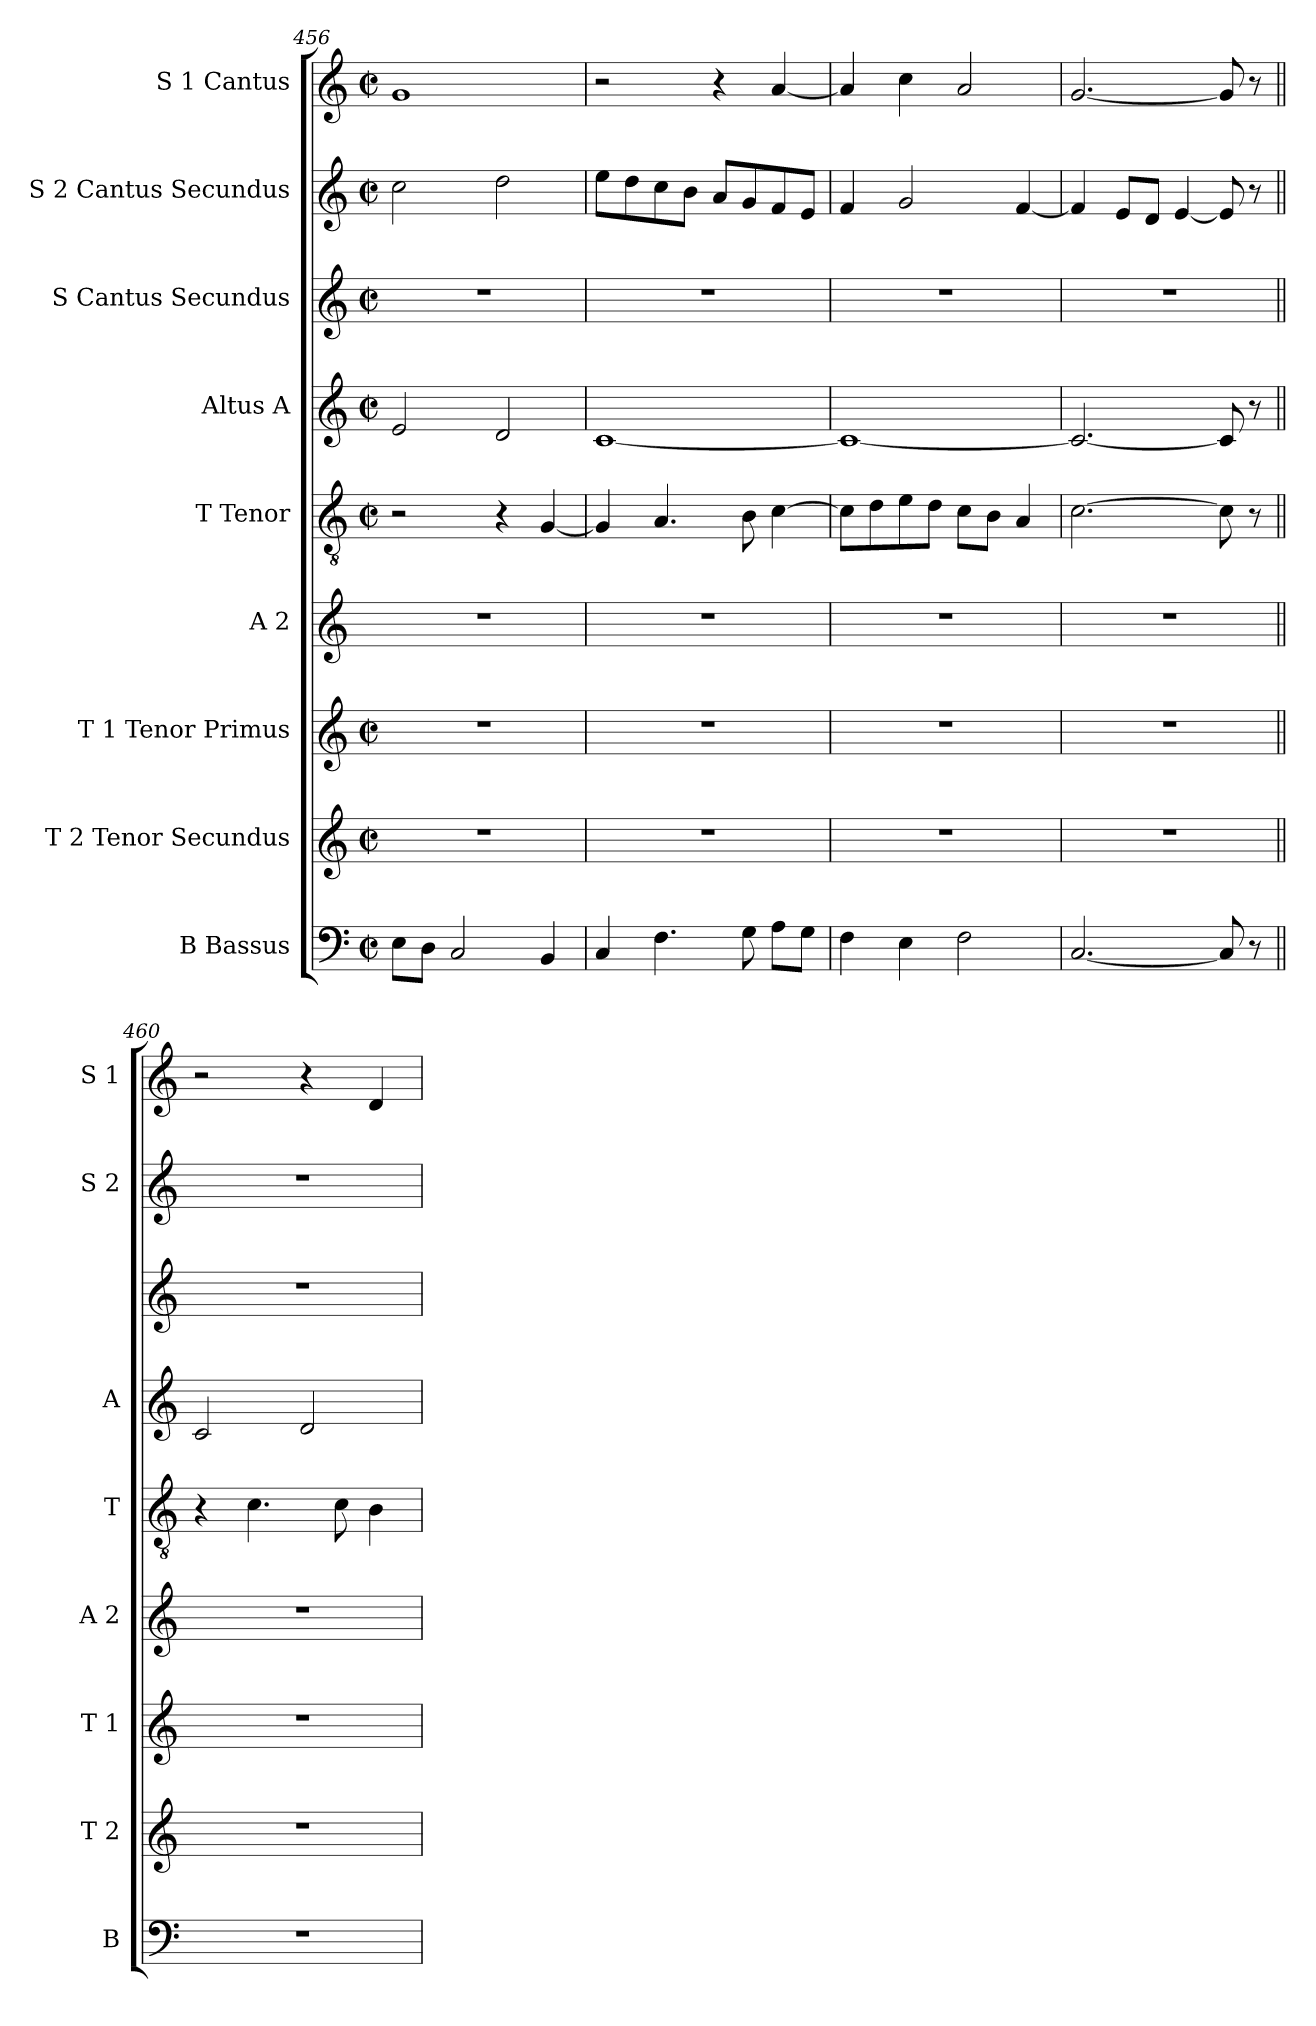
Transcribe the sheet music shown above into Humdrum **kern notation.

**kern	**kern	**kern	**kern	**kern	**kern	**kern	**kern	**kern
*part9	*part8	*part7	*part6	*part5	*part4	*part3	*part2	*part1
*staff9	*staff8	*staff7	*staff6	*staff5	*staff4	*staff3	*staff2	*staff1
*I"B Bassus	*I"T 2 Tenor Secundus	*I"T 1 Tenor Primus	*I"A 2	*I"T Tenor	*I"Altus A	*I"S Cantus Secundus	*I"S 2 Cantus Secundus	*I"S 1 Cantus
*I'B	*I'T 2	*I'T 1	*I'A 2	*I'T	*I'A	*	*I'S 2	*I'S 1
!!LO:PB:g=z
*clefF4	*clefG2	*clefG2	*clefG2	*clefGv2	*clefG2	*clefG2	*clefG2	*clefG2
*k[]	*k[]	*k[]	*k[]	*k[]	*k[]	*k[]	*k[]	*k[]
*C:	*C:	*C:	*C:	*C:	*C:	*C:	*C:	*C:
*M2/2	*M2/2	*M2/2	*	*M2/2	*M2/2	*M2/2	*M2/2	*M2/2
*met(c|)	*met(c|)	*met(c|)	*	*met(c|)	*met(c|)	*met(c|)	*met(c|)	*met(c|)
=456	=456	=456	=456	=456	=456	=456	=456	=456
8E\L	1r	1r	1r	2r	2e/	1r	2cc\	1g
8D\J	.	.	.	.	.	.	.	.
2C/	.	.	.	.	.	.	.	.
.	.	.	.	4r	2d/	.	2dd\	.
4BB/	.	.	.	[<4G/	.	.	.	.
=457	=457	=457	=457	=457	=457	=457	=457	=457
4C/	1r	1r	1r	4G/]	[<1c	1r	8ee\L	2r
.	.	.	.	.	.	.	8dd\	.
4.F\	.	.	.	4.A/	.	.	8cc\	.
.	.	.	.	.	.	.	8b\J	.
.	.	.	.	.	.	.	8a/L	4r
8G\	.	.	.	8B\	.	.	8g/	.
8A\L	.	.	.	[>4c\	.	.	8f/	[<4a/
8G\J	.	.	.	.	.	.	8e/J	.
=458	=458	=458	=458	=458	=458	=458	=458	=458
4F\	1r	1r	1r	8c\L]	1c_	1r	4f/	4a/]
.	.	.	.	8d\	.	.	.	.
4E\	.	.	.	8e\	.	.	2g/	4cc\
.	.	.	.	8d\J	.	.	.	.
2F\	.	.	.	8c\L	.	.	.	2a/
.	.	.	.	8B\J	.	.	.	.
.	.	.	.	4A/	.	.	[<4f/	.
=459	=459	=459	=459	=459	=459	=459	=459	=459
[<2.C/	1r	1r	1r	[>2.c\	2.c/_	1r	4f/]	[<2.g/
.	.	.	.	.	.	.	8e/L	.
.	.	.	.	.	.	.	8d/J	.
.	.	.	.	.	.	.	[<4e/	.
8C/]	.	.	.	8c\]	8c/]	.	8e/]	8g/]
8r	.	.	.	8r	8r	.	8r	8r
=460||	=460||	=460||	=460||	=460||	=460||	=460||	=460||	=460||
1r	1r	1r	1r	4r	2c/	1r	1r	2r
.	.	.	.	4.c\	.	.	.	.
.	.	.	.	.	2d/	.	.	4r
.	.	.	.	8c\	.	.	.	.
.	.	.	.	4B\	.	.	.	4d/
=	=	=	=	=	=	=	=	=
*-	*-	*-	*-	*-	*-	*-	*-	*-
